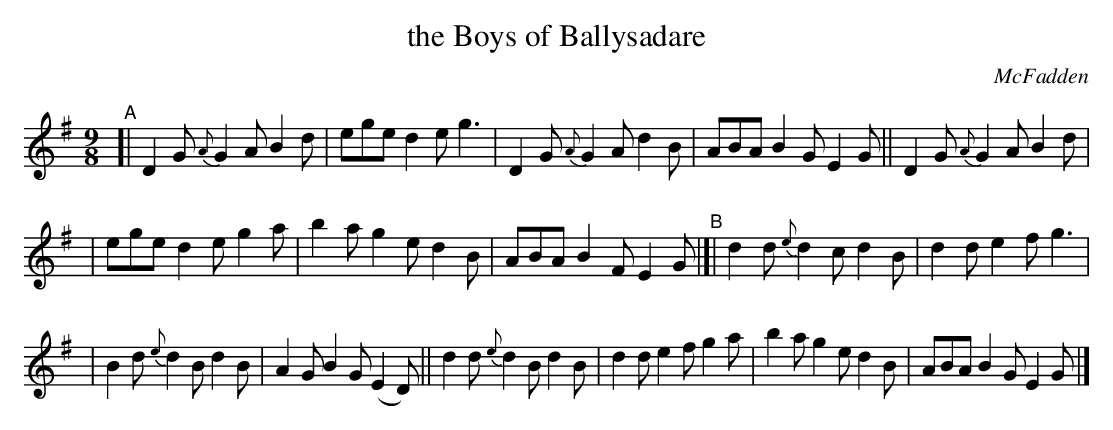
X:1
T: the Boys of Ballysadare
O: McFadden
M: 9/8
L: 1/8
K: G
"^A"\
[| D2G {A}G2A B2d | ege d2e g3 | D2G {A}G2A d2B | ABA B2G E2G || D2G {A}G2A B2d |
| ege d2e g2a | b2a g2e d2B | ABA B2F E2G "^B"|[| d2d {e}d2c d2B | d2d e2f g3 |
| B2d {e}d2B d2B | A2G B2G (E2D) || d2d {e}d2B d2B | d2d e2f g2a | b2a g2e d2B | ABA B2G E2G |]
